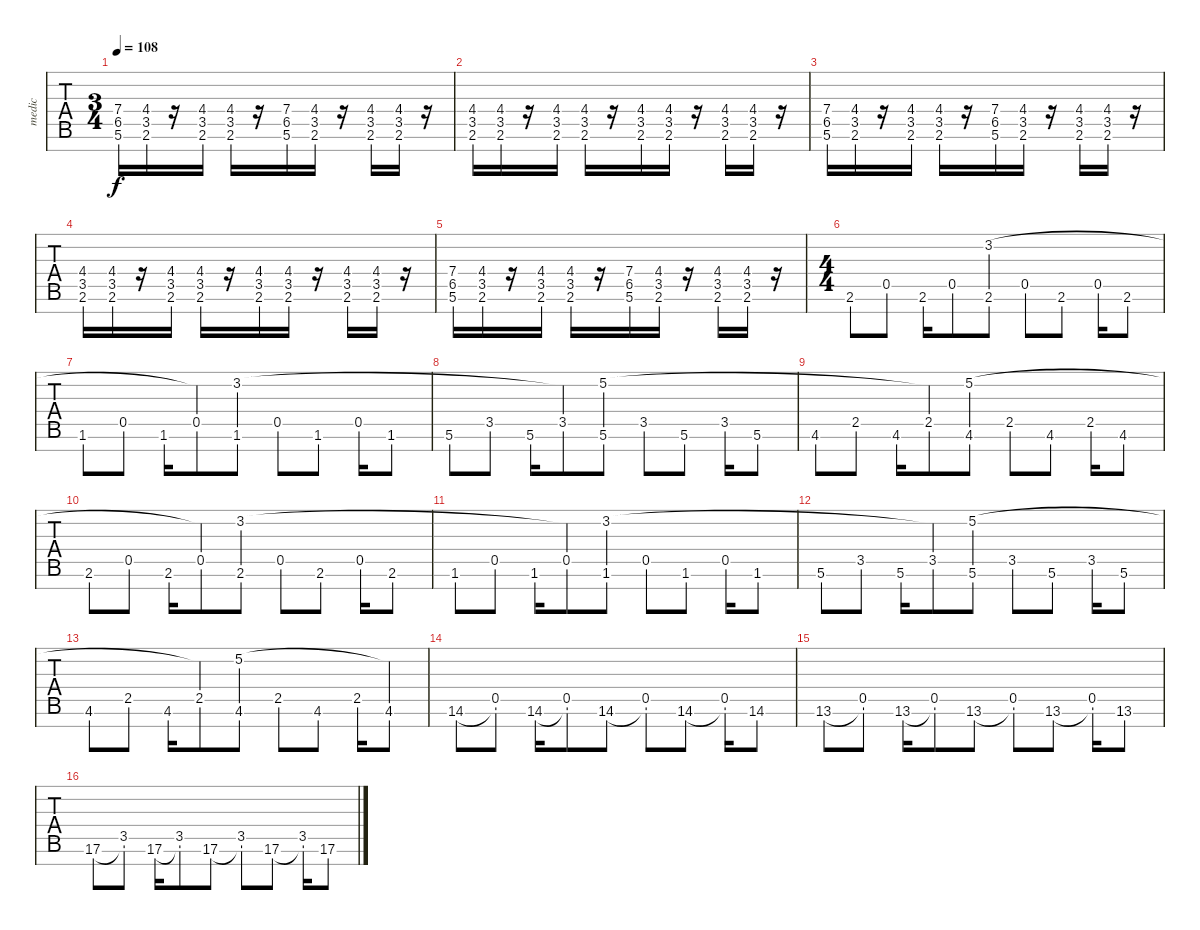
\track ("medic" "medic") {instrument overdrivenguitar}
\staff {tabs}
\tuning (E4 A3 Gb3 D3 A2 E2 A1) {hide}
\ts (3 4)
\tempo 108
\clef f4
\ks c
(7.4 6.5 5.6).16{dy f} (4.4 3.5 2.6).16 r.16 (4.4 3.5 2.6).16 (4.4 3.5 2.6).16 r.16 (7.4 6.5 5.6).16 (4.4 3.5 2.6).16 r.16 (4.4 3.5 2.6).16 (4.4 3.5 2.6).16 r.16 |
(4.4 3.5 2.6).16 (4.4 3.5 2.6).16 r.16 (4.4 3.5 2.6).16 (4.4 3.5 2.6).16 r.16 (4.4 3.5 2.6).16 (4.4 3.5 2.6).16 r.16 (4.4 3.5 2.6).16 (4.4 3.5 2.6).16 r.16 |
(7.4 6.5 5.6).16 (4.4 3.5 2.6).16 r.16 (4.4 3.5 2.6).16 (4.4 3.5 2.6).16 r.16 (7.4 6.5 5.6).16 (4.4 3.5 2.6).16 r.16 (4.4 3.5 2.6).16 (4.4 3.5 2.6).16 r.16 |
(4.4 3.5 2.6).16 (4.4 3.5 2.6).16 r.16 (4.4 3.5 2.6).16 (4.4 3.5 2.6).16 r.16 (4.4 3.5 2.6).16 (4.4 3.5 2.6).16 r.16 (4.4 3.5 2.6).16 (4.4 3.5 2.6).16 r.16 |
(7.4 6.5 5.6).16 (4.4 3.5 2.6).16 r.16 (4.4 3.5 2.6).16 (4.4 3.5 2.6).16 r.16 (7.4 6.5 5.6).16 (4.4 3.5 2.6).16 r.16 (4.4 3.5 2.6).16 (4.4 3.5 2.6).16 r.16 |
\ts (4 4)
2.6.8{instrument acousticguitarsteel} 0.5.8 2.6.16 0.5.8 (3.2 2.6).8 0.5.8 2.6.8 0.5.16 2.6.8 |
1.6.8 0.5.8 1.6.16 (3.2{t} 0.5).8 (3.2 1.6).8 0.5.8 1.6.8 0.5.16 1.6.8 |
5.6.8 3.5.8 5.6.16 (3.2{t} 3.5).8 (5.2 5.6).8 3.5.8 5.6.8 3.5.16 5.6.8 |
4.6.8 2.5.8 4.6.16 (5.2{t} 2.5).8 (5.2 4.6).8 2.5.8 4.6.8 2.5.16 4.6.8 |
2.6.8 0.5.8 2.6.16 (5.2{t} 0.5).8 (3.2 2.6).8 0.5.8 2.6.8 0.5.16 2.6.8 |
1.6.8 0.5.8 1.6.16 (3.2{t} 0.5).8 (3.2 1.6).8 0.5.8 1.6.8 0.5.16 1.6.8 |
5.6.8 3.5.8 5.6.16 (3.2{t} 3.5).8 (5.2 5.6).8 3.5.8 5.6.8 3.5.16 5.6.8 |
4.6.8 2.5.8 4.6.16 (5.2{t} 2.5).8 (5.2 4.6).8 2.5.8 4.6.8 2.5.16 (5.2{t} 4.6).8 |
14.6.8 (0.5 14.6{t}).8 14.6.16 (0.5 14.6{t}).8 14.6.8 (0.5 14.6{t}).8 14.6.8 (0.5 14.6{t}).16 14.6.8 |
13.6.8 (0.5 13.6{t}).8 13.6.16 (0.5 13.6{t}).8 13.6.8 (0.5 13.6{t}).8 13.6.8 (0.5 13.6{t}).16 13.6.8 |
17.6.8 (3.5 17.6{t}).8 17.6.16 (3.5 17.6{t}).8 17.6.8 (3.5 17.6{t}).8 17.6.8 (3.5 17.6{t}).16 17.6.8
